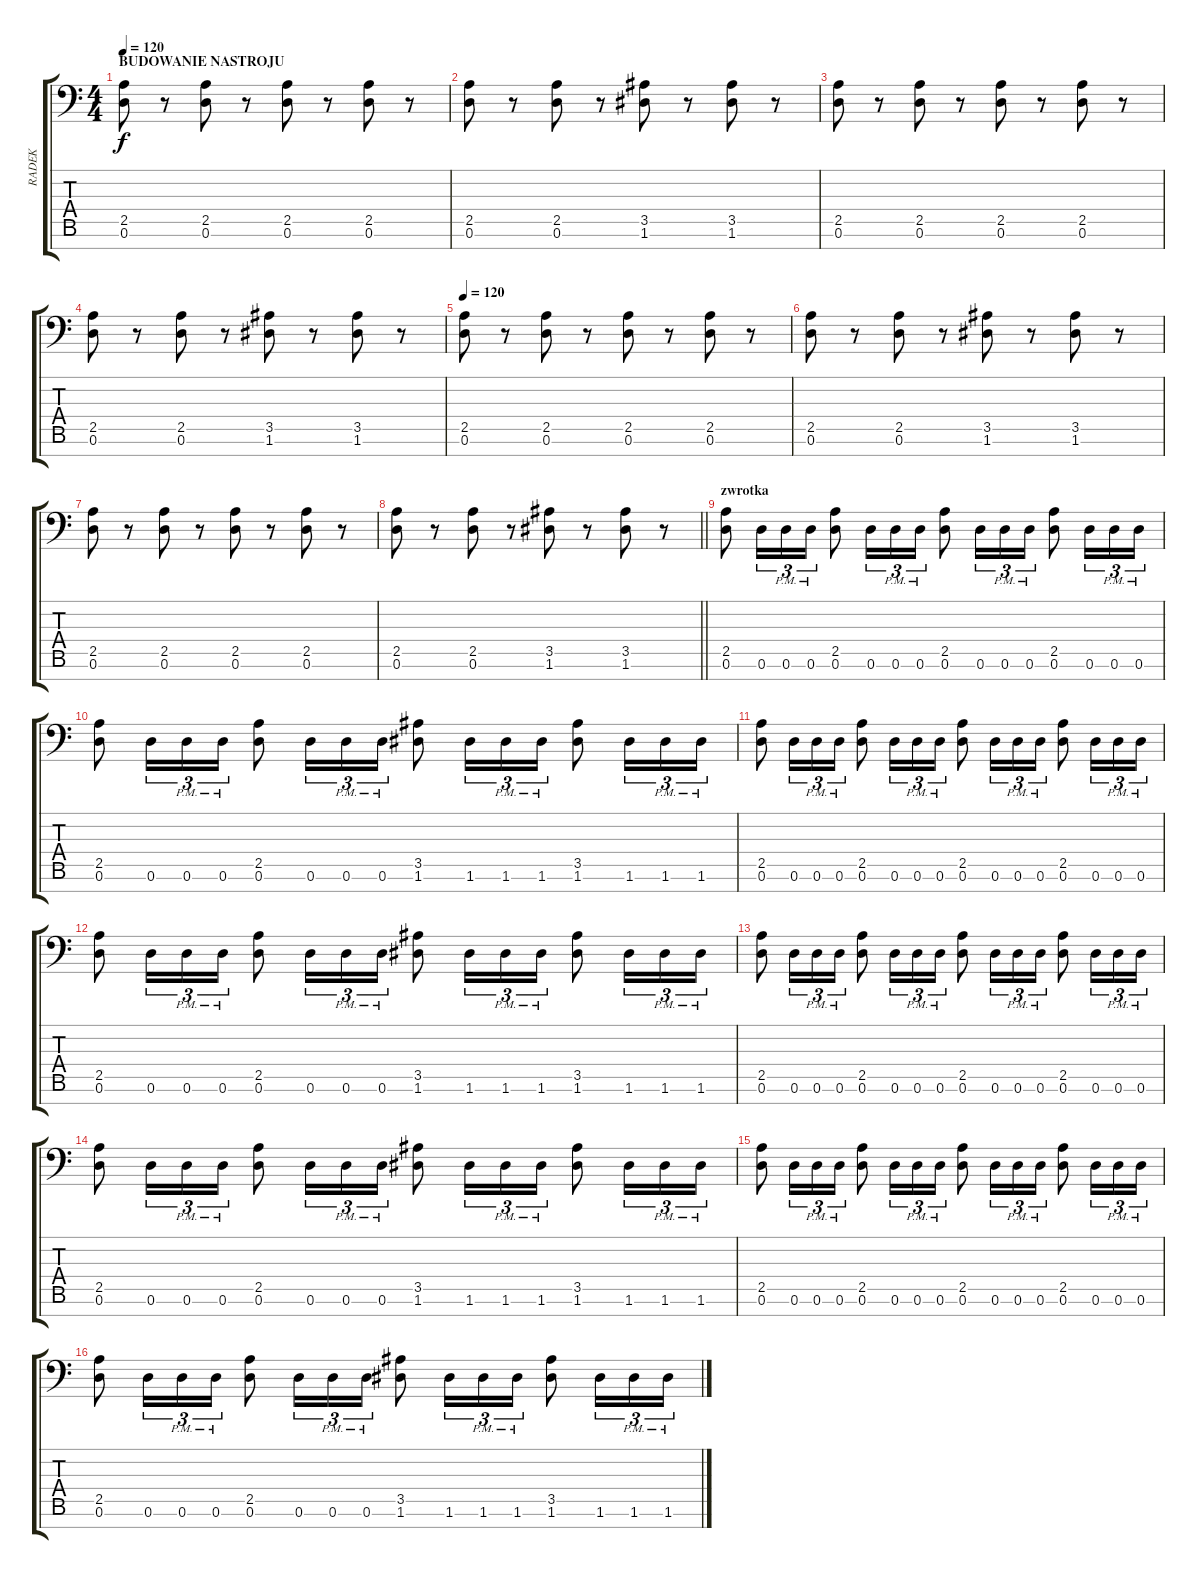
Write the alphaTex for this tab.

\track ("RADEK" "RADEK") {instrument distortionguitar}
\staff {score tabs}
\tuning (D4 A3 F3 C3 G2 D2 A1) {hide}
\ts (4 4)
\section ("" "BUDOWANIE NASTROJU")
\tempo 120
\clef f4
\ks c
(2.5 0.6).8{dy f} r.8 (2.5 0.6).8 r.8 (2.5 0.6).8 r.8 (2.5 0.6).8 r.8 |
(2.5 0.6).8 r.8 (2.5 0.6).8 r.8 (3.5 1.6).8 r.8 (3.5 1.6).8 r.8 |
(2.5 0.6).8 r.8 (2.5 0.6).8 r.8 (2.5 0.6).8 r.8 (2.5 0.6).8 r.8 |
(2.5 0.6).8 r.8 (2.5 0.6).8 r.8 (3.5 1.6).8 r.8 (3.5 1.6).8 r.8 |
\tempo 120
(2.5 0.6).8 r.8 (2.5 0.6).8 r.8 (2.5 0.6).8 r.8 (2.5 0.6).8 r.8 |
(2.5 0.6).8 r.8 (2.5 0.6).8 r.8 (3.5 1.6).8 r.8 (3.5 1.6).8 r.8 |
(2.5 0.6).8 r.8 (2.5 0.6).8 r.8 (2.5 0.6).8 r.8 (2.5 0.6).8 r.8 |
\barLineRight lightlight
(2.5 0.6).8 r.8 (2.5 0.6).8 r.8 (3.5 1.6).8 r.8 (3.5 1.6).8 r.8 |
\section ("" "zwrotka")
(2.5 0.6).8 0.6.16{tu (3 2)} 0.6{pm}.16{tu (3 2)} 0.6{pm}.16{tu (3 2)} (2.5 0.6).8 0.6.16{tu (3 2)} 0.6{pm}.16{tu (3 2)} 0.6{pm}.16{tu (3 2)} (2.5 0.6).8 0.6.16{tu (3 2)} 0.6{pm}.16{tu (3 2)} 0.6{pm}.16{tu (3 2)} (2.5 0.6).8 0.6.16{tu (3 2)} 0.6{pm}.16{tu (3 2)} 0.6{pm}.16{tu (3 2)} |
(2.5 0.6).8 0.6.16{tu (3 2)} 0.6{pm}.16{tu (3 2)} 0.6{pm}.16{tu (3 2)} (2.5 0.6).8 0.6.16{tu (3 2)} 0.6{pm}.16{tu (3 2)} 0.6{pm}.16{tu (3 2)} (3.5 1.6).8 1.6.16{tu (3 2)} 1.6{pm}.16{tu (3 2)} 1.6{pm}.16{tu (3 2)} (3.5 1.6).8 1.6.16{tu (3 2)} 1.6{pm}.16{tu (3 2)} 1.6{pm}.16{tu (3 2)} |
(2.5 0.6).8 0.6.16{tu (3 2)} 0.6{pm}.16{tu (3 2)} 0.6{pm}.16{tu (3 2)} (2.5 0.6).8 0.6.16{tu (3 2)} 0.6{pm}.16{tu (3 2)} 0.6{pm}.16{tu (3 2)} (2.5 0.6).8 0.6.16{tu (3 2)} 0.6{pm}.16{tu (3 2)} 0.6{pm}.16{tu (3 2)} (2.5 0.6).8 0.6.16{tu (3 2)} 0.6{pm}.16{tu (3 2)} 0.6{pm}.16{tu (3 2)} |
(2.5 0.6).8 0.6.16{tu (3 2)} 0.6{pm}.16{tu (3 2)} 0.6{pm}.16{tu (3 2)} (2.5 0.6).8 0.6.16{tu (3 2)} 0.6{pm}.16{tu (3 2)} 0.6{pm}.16{tu (3 2)} (3.5 1.6).8 1.6.16{tu (3 2)} 1.6{pm}.16{tu (3 2)} 1.6{pm}.16{tu (3 2)} (3.5 1.6).8 1.6.16{tu (3 2)} 1.6{pm}.16{tu (3 2)} 1.6{pm}.16{tu (3 2)} |
(2.5 0.6).8 0.6.16{tu (3 2)} 0.6{pm}.16{tu (3 2)} 0.6{pm}.16{tu (3 2)} (2.5 0.6).8 0.6.16{tu (3 2)} 0.6{pm}.16{tu (3 2)} 0.6{pm}.16{tu (3 2)} (2.5 0.6).8 0.6.16{tu (3 2)} 0.6{pm}.16{tu (3 2)} 0.6{pm}.16{tu (3 2)} (2.5 0.6).8 0.6.16{tu (3 2)} 0.6{pm}.16{tu (3 2)} 0.6{pm}.16{tu (3 2)} |
(2.5 0.6).8 0.6.16{tu (3 2)} 0.6{pm}.16{tu (3 2)} 0.6{pm}.16{tu (3 2)} (2.5 0.6).8 0.6.16{tu (3 2)} 0.6{pm}.16{tu (3 2)} 0.6{pm}.16{tu (3 2)} (3.5 1.6).8 1.6.16{tu (3 2)} 1.6{pm}.16{tu (3 2)} 1.6{pm}.16{tu (3 2)} (3.5 1.6).8 1.6.16{tu (3 2)} 1.6{pm}.16{tu (3 2)} 1.6{pm}.16{tu (3 2)} |
(2.5 0.6).8 0.6.16{tu (3 2)} 0.6{pm}.16{tu (3 2)} 0.6{pm}.16{tu (3 2)} (2.5 0.6).8 0.6.16{tu (3 2)} 0.6{pm}.16{tu (3 2)} 0.6{pm}.16{tu (3 2)} (2.5 0.6).8 0.6.16{tu (3 2)} 0.6{pm}.16{tu (3 2)} 0.6{pm}.16{tu (3 2)} (2.5 0.6).8 0.6.16{tu (3 2)} 0.6{pm}.16{tu (3 2)} 0.6{pm}.16{tu (3 2)} |
(2.5 0.6).8 0.6.16{tu (3 2)} 0.6{pm}.16{tu (3 2)} 0.6{pm}.16{tu (3 2)} (2.5 0.6).8 0.6.16{tu (3 2)} 0.6{pm}.16{tu (3 2)} 0.6{pm}.16{tu (3 2)} (3.5 1.6).8 1.6.16{tu (3 2)} 1.6{pm}.16{tu (3 2)} 1.6{pm}.16{tu (3 2)} (3.5 1.6).8 1.6.16{tu (3 2)} 1.6{pm}.16{tu (3 2)} 1.6{pm}.16{tu (3 2)}
